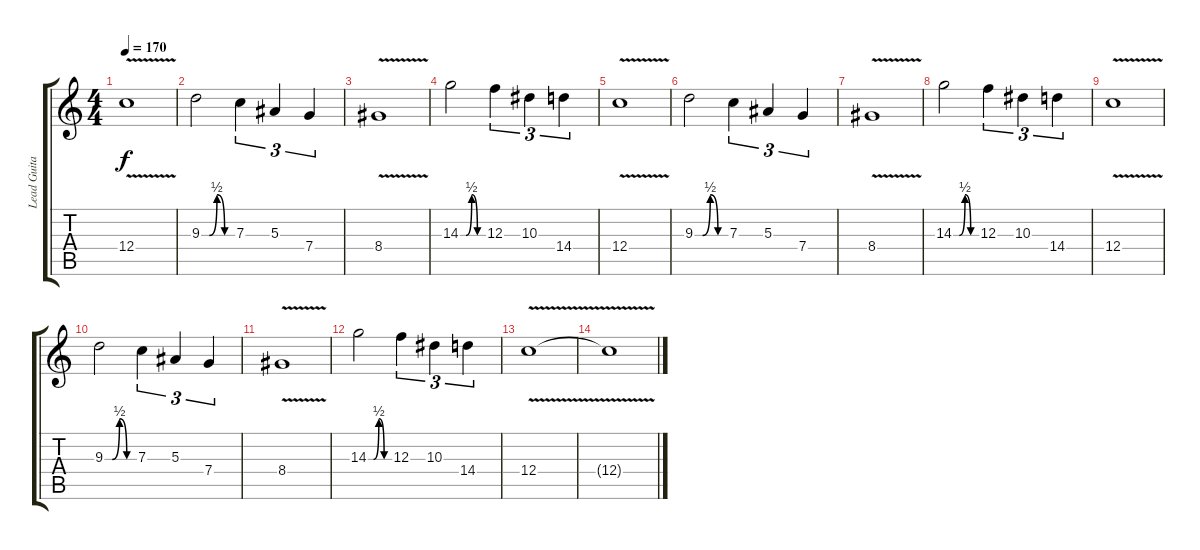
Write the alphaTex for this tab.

\track ("Lead Guitar" "Lead Guita") {instrument distortionguitar}
\staff {score tabs}
\tuning (D4 A3 F3 C3 G2 C2) {hide}
\ts (4 4)
\tempo 170
\clef g2
\ks c
12.4{v}.1{dy f} |
9.3{be (custom 0 0 15 0 30 2 45 0 60 0)}.2 7.3.4{tu (3 2)} 5.3.4{tu (3 2)} 7.4.4{tu (3 2)} |
8.4{v}.1 |
14.3{be (custom 0 0 15 0 30 2 45 0 60 0)}.2 12.3.4{tu (3 2)} 10.3.4{tu (3 2)} 14.4.4{tu (3 2)} |
12.4{v}.1 |
9.3{be (custom 0 0 15 0 30 2 45 0 60 0)}.2 7.3.4{tu (3 2)} 5.3.4{tu (3 2)} 7.4.4{tu (3 2)} |
8.4{v}.1 |
14.3{be (custom 0 0 15 0 30 2 45 0 60 0)}.2 12.3.4{tu (3 2)} 10.3.4{tu (3 2)} 14.4.4{tu (3 2)} |
12.4{v}.1 |
9.3{be (custom 0 0 15 0 30 2 45 0 60 0)}.2 7.3.4{tu (3 2)} 5.3.4{tu (3 2)} 7.4.4{tu (3 2)} |
8.4{v}.1 |
14.3{be (custom 0 0 15 0 30 2 45 0 60 0)}.2 12.3.4{tu (3 2)} 10.3.4{tu (3 2)} 14.4.4{tu (3 2)} |
12.4{v}.1 |
12.4{t}.1
